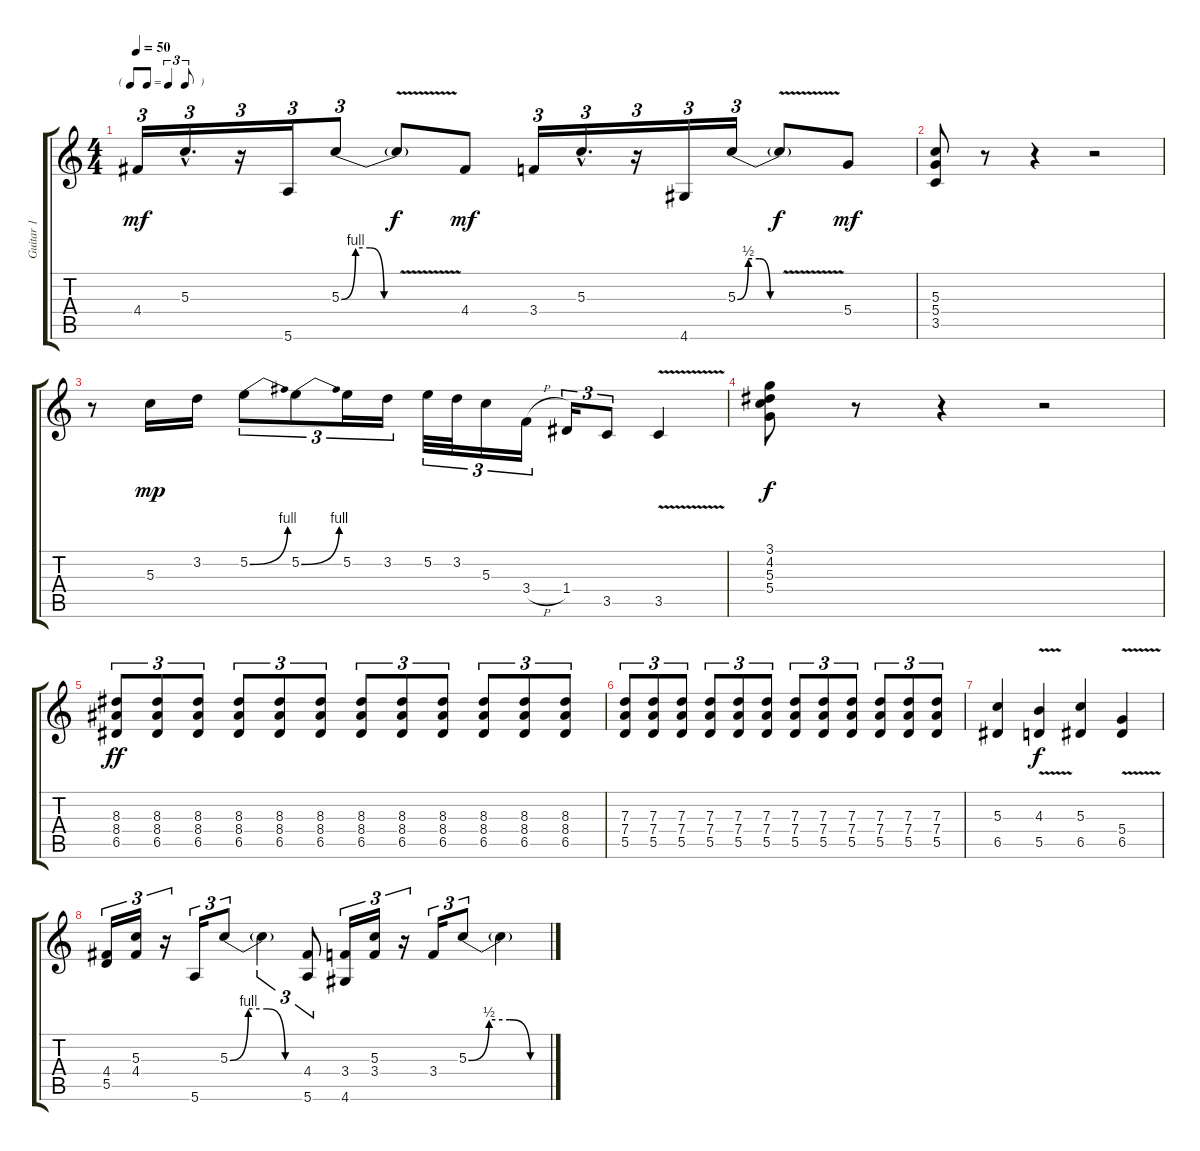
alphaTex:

\track ("Guitar 1" "Guitar 1") {instrument electricguitarjazz}
\staff {score tabs}
\tuning (E4 B3 G3 D3 A2 E2) {hide}
\ts (4 4)
\tf triplet8th
\tempo 50
\clef g2
\ks c
4.4.16{tu (3 2) dy mf} 5.3{hac}.16{d tu (3 2)} r.16{tu (3 2)} 5.6.16{tu (3 2)} 5.3{be (custom 0 0 15 4 30 4 45 0 60 0)}.8{tu (3 2)} 5.3{v t}.8{dy f} 4.4.8{dy mf} 3.4.16{tu (3 2)} 5.3{hac}.16{d tu (3 2)} r.16{tu (3 2)} 4.6.16{tu (3 2)} 5.3{be (custom 0 0 15 2 30 2 45 0 60 0)}.16{tu (3 2)} 5.3{v t}.8{dy f} 5.4.8{dy mf} |
(5.3 5.4 3.5).8{volume 13 instrument overdrivenguitar} r.8 r.4 r.2 |
r.8 5.3.16{dy mp} 3.2.16 5.2{be (bend 0 0 60 4)}.8{tu (3 2)} 5.2{be (bend 0 0 60 4)}.8{tu (3 2)} 5.2.16{tu (3 2)} 3.2.16{tu (3 2)} 5.2.32{tu (3 2)} 3.2.32{tu (3 2)} 5.3.16{tu (3 2)} 3.4{h}.16{tu (3 2)} 1.4.16{tu (3 2)} 3.5.8{tu (3 2)} 3.5{v}.4 |
(3.1 4.2 5.3 5.4).8{dy f} r.8 r.4 r.2 |
(8.3 8.4 6.5).8{tu (3 2) dy ff} (8.3 8.4 6.5).8{tu (3 2)} (8.3 8.4 6.5).8{tu (3 2)} (8.3 8.4 6.5).8{tu (3 2)} (8.3 8.4 6.5).8{tu (3 2)} (8.3 8.4 6.5).8{tu (3 2)} (8.3 8.4 6.5).8{tu (3 2)} (8.3 8.4 6.5).8{tu (3 2)} (8.3 8.4 6.5).8{tu (3 2)} (8.3 8.4 6.5).8{tu (3 2)} (8.3 8.4 6.5).8{tu (3 2)} (8.3 8.4 6.5).8{tu (3 2)} |
(7.3 7.4 5.5).8{tu (3 2)} (7.3 7.4 5.5).8{tu (3 2)} (7.3 7.4 5.5).8{tu (3 2)} (7.3 7.4 5.5).8{tu (3 2)} (7.3 7.4 5.5).8{tu (3 2)} (7.3 7.4 5.5).8{tu (3 2)} (7.3 7.4 5.5).8{tu (3 2)} (7.3 7.4 5.5).8{tu (3 2)} (7.3 7.4 5.5).8{tu (3 2)} (7.3 7.4 5.5).8{tu (3 2)} (7.3 7.4 5.5).8{tu (3 2)} (7.3 7.4 5.5).8{tu (3 2)} |
(5.3 6.5).4 (4.3{v} 5.5{v}).4{dy f} (5.3 6.5).4 (5.4{v} 6.5{v}).4 |
(4.4 5.5).16{tu (3 2)} (5.3 4.4).16{tu (3 2)} r.16{tu (3 2)} 5.6.16{tu (3 2)} 5.3{be (custom 0 0 15 4 30 4 45 0 60 0)}.8{tu (3 2)} 5.3{t}.4{tu (3 2)} (4.4 5.6).8{tu (3 2)} (3.4 4.6).16{tu (3 2)} (5.3 3.4).16{tu (3 2)} r.16{tu (3 2)} 3.4.16{tu (3 2)} 5.3{be (custom 0 0 15 2 30 2 45 0 60 0)}.8{tu (3 2)} 5.3{t}.4
